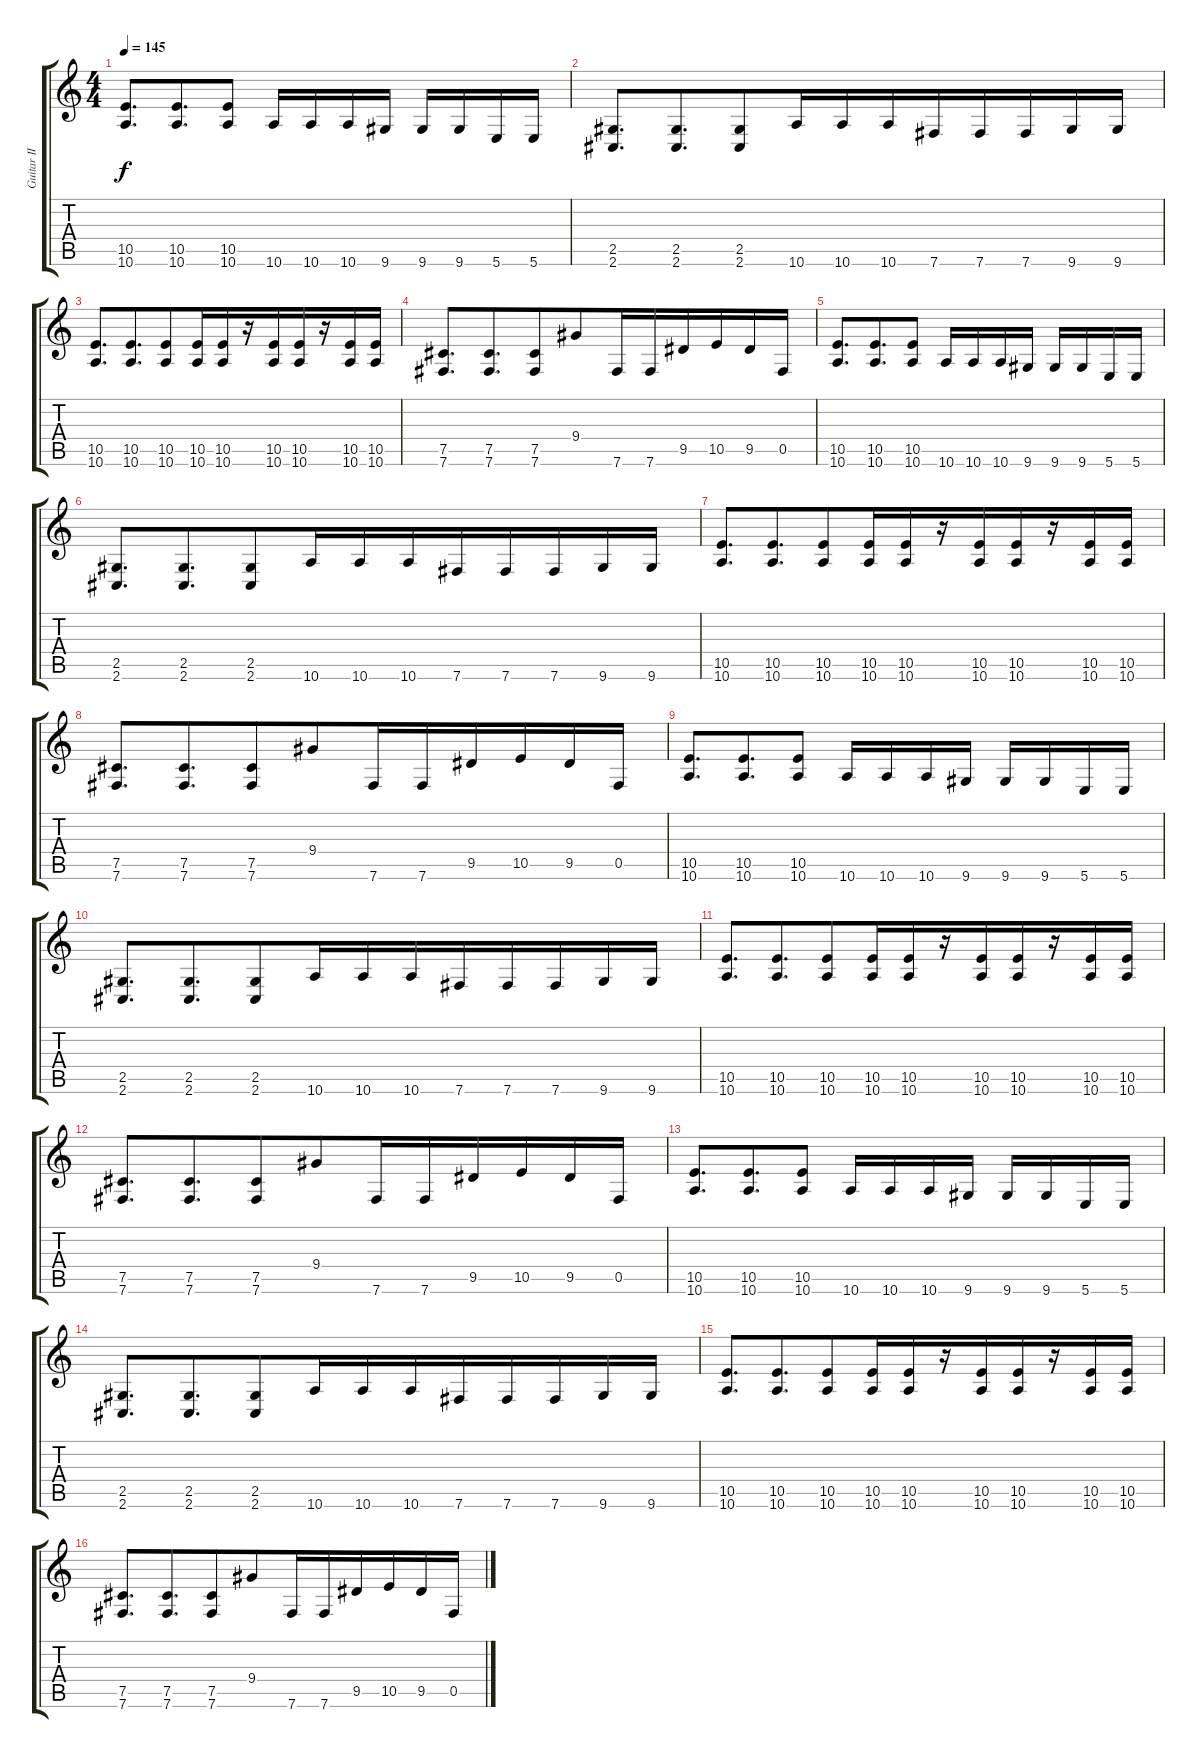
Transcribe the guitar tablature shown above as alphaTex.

\track ("Guitar II" "Guitar II") {instrument overdrivenguitar}
\staff {score tabs}
\tuning (Db4 Ab3 E3 B2 Gb2 B1) {hide}
\ts (4 4)
\tempo 145
\clef g2
\ks c
(10.5 10.6).8{d dy f beam merge} (10.5 10.6).8{d beam merge} (10.5 10.6).8 10.6.16{beam merge} 10.6.16 10.6.16 9.6.16 9.6.16{beam merge} 9.6.16{beam merge} 5.6.16{beam merge} 5.6.16 |
(2.5 2.6).8{d beam merge} (2.5 2.6).8{d beam merge} (2.5 2.6).8{beam merge} 10.6.16{beam merge} 10.6.16{beam merge} 10.6.16{beam merge} 7.6.16{beam merge} 7.6.16{beam merge} 7.6.16 9.6.16 9.6.16 |
(10.5 10.6).8{d beam merge} (10.5 10.6).8{d beam merge} (10.5 10.6).8{beam merge} (10.5 10.6).16{beam merge} (10.5 10.6).16 r.16{beam merge} (10.5 10.6).16{beam merge} (10.5 10.6).16{beam merge} r.16{beam merge} (10.5 10.6).16{beam merge} (10.5 10.6).16 |
(7.5 7.6).8{d beam merge} (7.5 7.6).8{d beam merge} (7.5 7.6).8{beam merge} 9.4.8 7.6.16{beam merge} 7.6.16{beam merge} 9.5.16 10.5.16{beam merge} 9.5.16{beam merge} 0.5.16 |
(10.5 10.6).8{d beam merge} (10.5 10.6).8{d beam merge} (10.5 10.6).8 10.6.16{beam merge} 10.6.16 10.6.16 9.6.16 9.6.16{beam merge} 9.6.16{beam merge} 5.6.16{beam merge} 5.6.16 |
(2.5 2.6).8{d beam merge} (2.5 2.6).8{d beam merge} (2.5 2.6).8{beam merge} 10.6.16{beam merge} 10.6.16{beam merge} 10.6.16{beam merge} 7.6.16{beam merge} 7.6.16{beam merge} 7.6.16 9.6.16 9.6.16 |
(10.5 10.6).8{d beam merge} (10.5 10.6).8{d beam merge} (10.5 10.6).8{beam merge} (10.5 10.6).16{beam merge} (10.5 10.6).16 r.16{beam merge} (10.5 10.6).16{beam merge} (10.5 10.6).16{beam merge} r.16{beam merge} (10.5 10.6).16{beam merge} (10.5 10.6).16 |
(7.5 7.6).8{d beam merge} (7.5 7.6).8{d beam merge} (7.5 7.6).8{beam merge} 9.4.8 7.6.16{beam merge} 7.6.16{beam merge} 9.5.16 10.5.16{beam merge} 9.5.16{beam merge} 0.5.16 |
(10.5 10.6).8{d beam merge} (10.5 10.6).8{d beam merge} (10.5 10.6).8 10.6.16{beam merge} 10.6.16 10.6.16 9.6.16 9.6.16{beam merge} 9.6.16{beam merge} 5.6.16{beam merge} 5.6.16 |
(2.5 2.6).8{d beam merge} (2.5 2.6).8{d beam merge} (2.5 2.6).8{beam merge} 10.6.16{beam merge} 10.6.16{beam merge} 10.6.16{beam merge} 7.6.16{beam merge} 7.6.16{beam merge} 7.6.16 9.6.16 9.6.16 |
(10.5 10.6).8{d beam merge} (10.5 10.6).8{d beam merge} (10.5 10.6).8{beam merge} (10.5 10.6).16{beam merge} (10.5 10.6).16 r.16{beam merge} (10.5 10.6).16{beam merge} (10.5 10.6).16{beam merge} r.16{beam merge} (10.5 10.6).16{beam merge} (10.5 10.6).16 |
(7.5 7.6).8{d beam merge} (7.5 7.6).8{d beam merge} (7.5 7.6).8{beam merge} 9.4.8 7.6.16{beam merge} 7.6.16{beam merge} 9.5.16 10.5.16{beam merge} 9.5.16{beam merge} 0.5.16 |
(10.5 10.6).8{d beam merge} (10.5 10.6).8{d beam merge} (10.5 10.6).8 10.6.16{beam merge} 10.6.16 10.6.16 9.6.16 9.6.16{beam merge} 9.6.16{beam merge} 5.6.16{beam merge} 5.6.16 |
(2.5 2.6).8{d beam merge} (2.5 2.6).8{d beam merge} (2.5 2.6).8{beam merge} 10.6.16{beam merge} 10.6.16{beam merge} 10.6.16{beam merge} 7.6.16{beam merge} 7.6.16{beam merge} 7.6.16 9.6.16 9.6.16 |
(10.5 10.6).8{d beam merge} (10.5 10.6).8{d beam merge} (10.5 10.6).8{beam merge} (10.5 10.6).16{beam merge} (10.5 10.6).16 r.16{beam merge} (10.5 10.6).16{beam merge} (10.5 10.6).16{beam merge} r.16{beam merge} (10.5 10.6).16{beam merge} (10.5 10.6).16 |
(7.5 7.6).8{d beam merge} (7.5 7.6).8{d beam merge} (7.5 7.6).8{beam merge} 9.4.8 7.6.16{beam merge} 7.6.16{beam merge} 9.5.16 10.5.16{beam merge} 9.5.16{beam merge} 0.5.16
